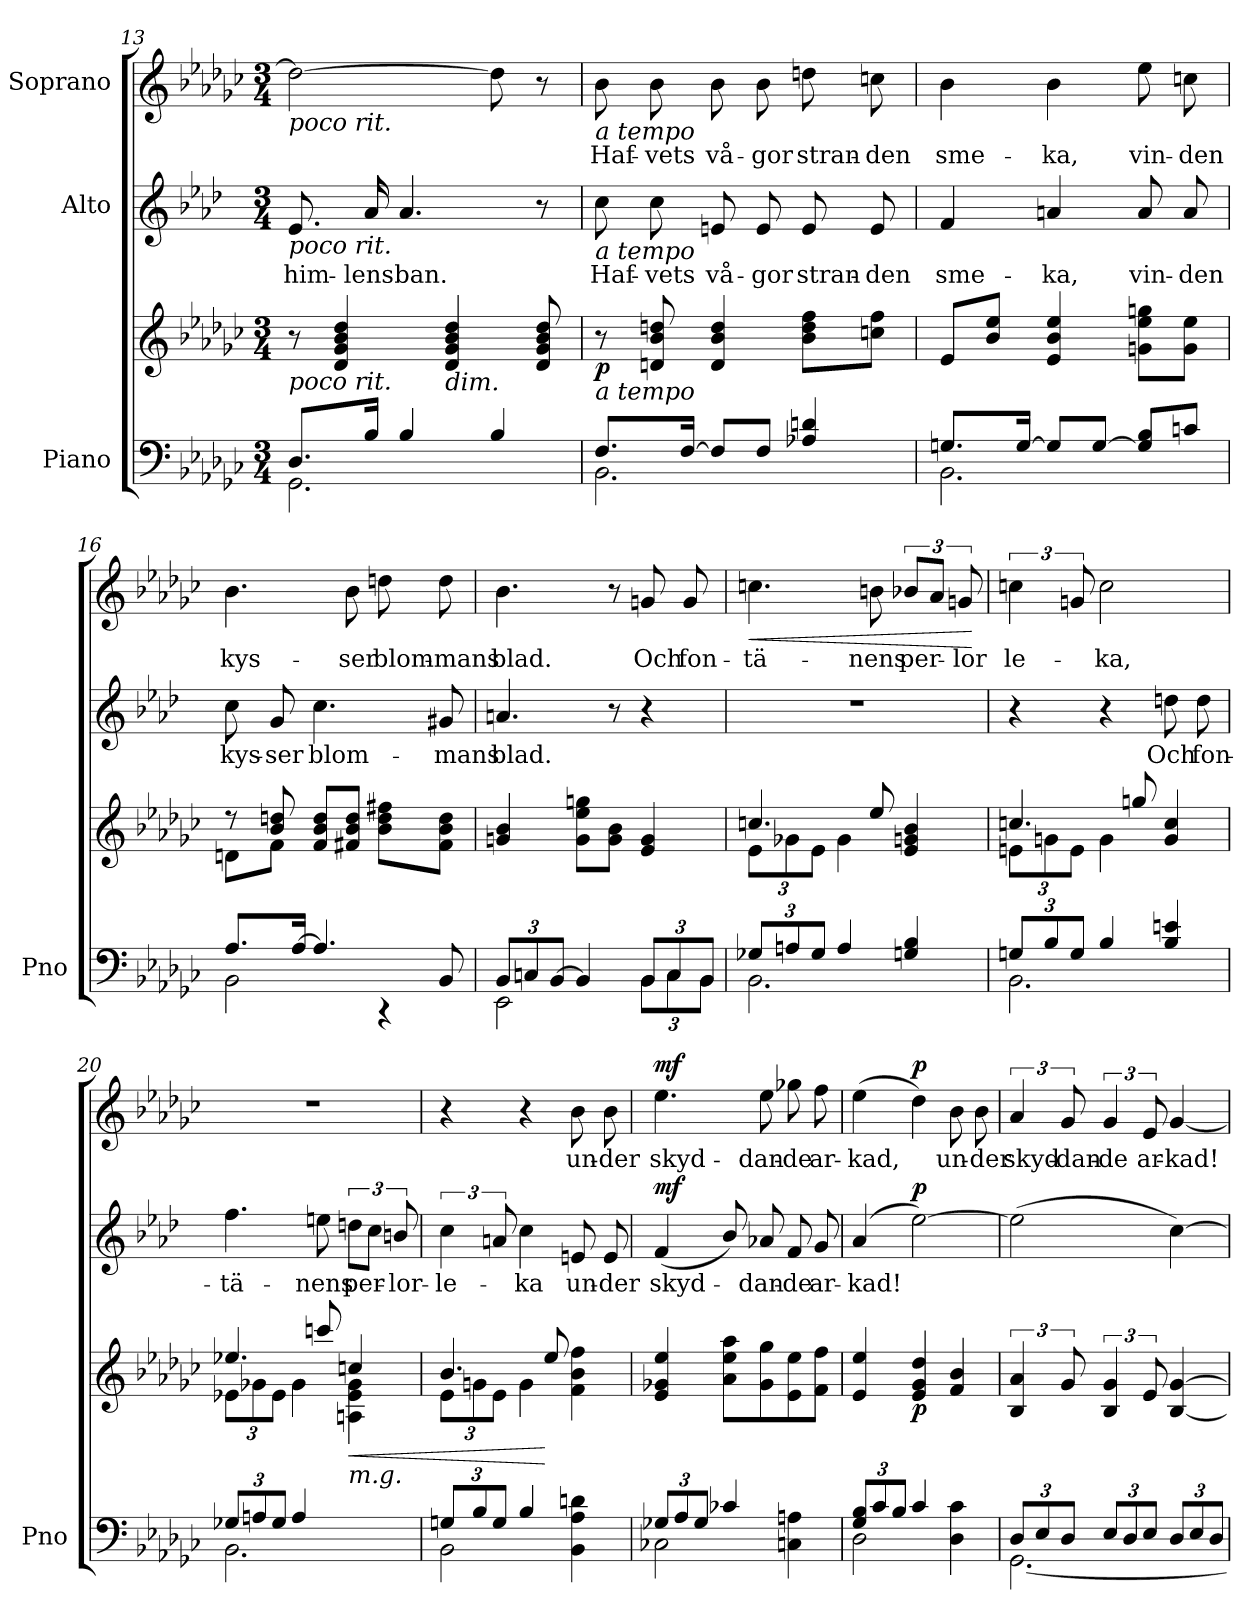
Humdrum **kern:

**kern	**kern	**dynam	**kern	**text	**dynam	**kern	**text	**dynam
*part3	*part3	*part3	*part2	*part2	*part2	*part1	*part1	*part1
*staff4	*staff3	*staff3/4	*staff2	*staff2	*staff2	*staff1	*staff1	*staff1
*I"Piano	*	*	*I"Alto	*	*	*I"Soprano	*	*
*I'Pno	*	*	*	*	*	*	*	*
!!LO:LB:g=z
*clefF4	*clefG2	*	*clefG2	*	*	*clefG2	*	*
*	*	*	*ITrd1c2	*	*	*	*	*
*k[b-e-a-d-g-c-]	*k[b-e-a-d-g-c-]	*	*k[b-e-a-d-g-c-]	*	*	*k[b-e-a-d-g-c-]	*	*
*M3/4	*M3/4	*	*M3/4	*	*	*M3/4	*	*
=13	=13	=13	=13	=13	=13	=13	=13	=13
*^	*	*	*	*	*	*	*	*
!	!	!	!	!	!	!	!LO:TX:b:i:t=poco rit.	!	!
!	!	!	!	!LO:TX:b:i:t=poco rit.	!	!	!	!	!
!	!	!LO:TX:b:i:t=poco rit.	!	!	!	!	!	!	!
!	!	!	!	!	!LO:LY:b	!	!	!	!
8.D-/L	2.GG-\	8r	.	8.d-/	him-	.	2dd-\_	.	.
.	.	4d-/ 4g-/ 4b-/ 4dd-/	.	.	.	.	.	.	.
!	!	!	!	!	!LO:LY:b	!	!	!	!
16B-/Jk	.	.	.	16g-/	-lens	.	.	.	.
!	!	!	!	!	!LO:LY:b	!	!	!	!
4B-/	.	.	.	4.g-/	ban.	.	.	.	.
!	!	!LO:TX:b:i:t=dim.	!	!	!	!	!	!	!
.	.	4d-/ 4g-/ 4b-/ 4dd-/	.	.	.	.	.	.	.
4B-/	.	.	.	.	.	.	8dd-\]	.	.
.	.	8d-/ 8g-/ 8b-/ 8dd-/	.	8r	.	.	8r	.	.
=14	=14	=14	=14	=14	=14	=14	=14	=14	=14
!	!	!	!	!	!	!	!LO:TX:b:i:t=a tempo	!	!
!	!	!	!	!LO:TX:b:i:t=a tempo	!	!	!	!	!
!	!	!LO:TX:b:i:t=a tempo	!	!	!	!	!	!	!
!	!	!	!LO:DY:b	!	!LO:LY:b	!	!	!LO:LY:b	!
8.F/L	2.BB-\	8r	p	8b-\	Haf-	.	8b-\	Haf-	.
!	!	!	!	!	!LO:LY:b	!	!	!LO:LY:b	!
.	.	8dn/ 8b-/ 8ddn/	.	8b-\	-vets	.	8b-\	-vets	.
[16F/Jk	.	.	.	.	.	.	.	.	.
!	!	!	!	!	!LO:LY:b	!	!	!LO:LY:b	!
8F/L]	.	4d/ 4b-/ 4dd/	.	8dn/	vå-	.	8b-\	vå-	.
!	!	!	!	!	!LO:LY:b	!	!	!LO:LY:b	!
8F/J	.	.	.	8d/	-gor	.	8b-\	-gor	.
!	!	!	!	!	!LO:LY:b	!	!	!LO:LY:b	!
4A-X/ 4dn/	.	8b-\ 8dd\ 8ff\L	.	8d/	stran-	.	8ddn\	stran-	.
!	!	!	!	!	!LO:LY:b	!	!	!LO:LY:b	!
.	.	8ccn\ 8ff\J	.	8d/	-den	.	8ccn\	-den	.
=15	=15	=15	=15	=15	=15	=15	=15	=15	=15
!	!	!	!	!	!LO:LY:b	!	!	!LO:LY:b	!
8.Gn/L	2.BB-\	8e-/L	.	4e-/	sme-	.	4b-\	sme-	.
.	.	8b-/ 8ee-/J	.	.	.	.	.	.	.
[16G/Jk	.	.	.	.	.	.	.	.	.
!	!	!	!	!	!LO:LY:b	!	!	!LO:LY:b	!
8G/L]	.	4e-/ 4b-/ 4ee-/	.	4gn/	-ka,	.	4b-\	-ka,	.
[8G/J	.	.	.	.	.	.	.	.	.
!	!	!	!	!	!LO:LY:b	!	!	!LO:LY:b	!
8G/] 8B-/L	.	8gn\ 8ee-\ 8ggn\L	.	8g/	vin-	.	8ee-\	vin-	.
!	!	!	!	!	!LO:LY:b	!	!	!LO:LY:b	!
8cn/J	.	8g\ 8ee-\J	.	8g/	-den	.	8ccn\	-den	.
!!LO:LB:g=z
=16	=16	=16	=16	=16	=16	=16	=16	=16	=16
*	*	*^	*	*	*	*	*	*	*
!	!	!	!	!	!	!LO:LY:b	!	!	!LO:LY:b	!
8.A-/L	2BB-\	8r	8dn\L	.	8b-\	kys-	.	4.b-\	kys-	.
!	!	!	!	!	!	!LO:LY:b	!	!	!	!
.	.	8b-/ 8ddn/	8f\J	.	8f/	-ser	.	.	.	.
[16A-/Jk	.	.	.	.	.	.	.	.	.	.
!	!	!	!	!	!	!LO:LY:b	!	!	!	!
4.A-/]	.	8f/ 8b-/ 8dd/L	4ryy	.	4.b-\	blom-	.	.	.	.
!	!	!	!	!	!	!	!	!	!LO:LY:b	!
.	.	8f#X/ 8b-/ 8dd/J	.	.	.	.	.	8b-\	-ser	.
!	!	!	!	!	!	!	!	!	!LO:LY:b	!
.	4r	8b-\ 8dd\ 8ff#X\L	4ryy	.	.	.	.	8ddn\	blom-	.
!	!	!	!	!	!	!LO:LY:b	!	!	!LO:LY:b	!
8BB-/	.	8f#\ 8b-\ 8dd\J	.	.	8f#X/	-mans	.	8dd\	-mans	.
*	*	*v	*v	*	*	*	*	*	*	*
=17	=17	=17	=17	=17	=17	=17	=17	=17	=17
*Xbrackettup	*	*	*	*	*	*	*	*	*
!	!	!	!	!	!LO:LY:b	!	!	!LO:LY:b	!
12BB-/L	2EE-\	4gn/ 4b-/	.	4.gn/	blad.	.	4.b-\	blad.	.
12Cn/	.	.	.	.	.	.	.	.	.
[12BB-/J	.	.	.	.	.	.	.	.	.
4BB-/]	.	8g\ 8ee-\ 8ggn\L	.	.	.	.	.	.	.
.	.	8g\ 8b-\J	.	8r	.	.	8r	.	.
!	!	!	!	!	!	!	!	!LO:LY:b	!
12BB-/L	12BB-\L	4e-/ 4g/	.	4r	.	.	8gn/	Och	.
12C/	12C\	.	.	.	.	.	.	.	.
!	!	!	!	!	!	!	!	!LO:LY:b	!
.	.	.	.	.	.	.	8g/	fon-	.
12BB-/J	12BB-\J	.	.	.	.	.	.	.	.
=18	=18	=18	=18	=18	=18	=18	=18	=18	=18
*	*	*^	*	*	*	*	*	*	*
*	*	*	*Xbrackettup	*	*	*	*	*	*	*
!	!	!	!	!	!	!	!	!	!LO:LY:b	!LO:HP:b
12G-X/L	2.BB-\	4.ccn/	12e-\L	.	2.r	.	.	4.ccn\	-tä-	<
12An/	.	.	12g-X\	.	.	.	.	.	.	.
12G-/J	.	.	12e-\J	.	.	.	.	.	.	.
4A/	.	.	4g-\	.	.	.	.	.	.	.
!	!	!	!	!	!	!	!	!	!LO:LY:b	!
.	.	8ee-/	.	.	.	.	.	8bn\	-nens	.
!	!	!	!	!	!	!	!	!	!LO:LY:b	!
4Gn/ 4B-/	.	4e-/ 4gn/ 4b-/	4ryy	.	.	.	.	12b-X/L	per-	.
.	.	.	.	.	.	.	.	12a-/J	.	.
!	!	!	!	!	!	!	!	!	!LO:LY:b	!
.	.	.	.	.	.	.	.	12gn/	-lor	.
*v	*v	*	*	*	*	*	*	*	*	*
*	*v	*v	*	*	*	*	*	*	*
.	.	.	.	.	.	.	.	[
!!LO:PB:g=z
=19	=19	=19	=19	=19	=19	=19	=19	=19
*^	*^	*	*	*	*	*	*	*
!	!	!	!	!	!	!	!	!	!LO:LY:b	!
12Gn/L	2.BB-\	4.ccn/	12en\L	.	4r	.	.	6ccn\	le-	.
12B-/	.	.	12gn\	.	.	.	.	.	.	.
12G/J	.	.	12e\J	.	.	.	.	12gn/	.	.
!	!	!	!	!	!	!	!	!	!LO:LY:b	!
4B-/	.	.	4g\	.	4r	.	.	2cc\	-ka,	.
.	.	8ggn/	.	.	.	.	.	.	.	.
!	!	!	!	!	!	!LO:LY:b	!	!	!	!
4B-/ 4en/	.	4g/ 4cc/	4ryy	.	8ccn\	Och	.	.	.	.
!	!	!	!	!	!	!LO:LY:b	!	!	!	!
.	.	.	.	.	8cc\	fon-	.	.	.	.
=20	=20	=20	=20	=20	=20	=20	=20	=20	=20	=20
!	!	!	!	!	!	!LO:LY:b	!	!	!	!
12G-X/L	2.BB-\	4.ee-X/	12e-X\L	.	4.ee-\	-tä-	.	2.r	.	.
12An/	.	.	12g-X\	.	.	.	.	.	.	.
12G-/J	.	.	12e-\J	.	.	.	.	.	.	.
4A/	.	.	4g-\	.	.	.	.	.	.	.
!	!	!	!	!	!	!LO:LY:b	!	!	!	!
.	.	8cccn/	.	.	8ddn\	-nens	.	.	.	.
!	!	!LO:TX:b:i:t=m.g.	!	!	!	!	!	!	!	!
!	!	!	!	!LO:HP:b	!	!LO:LY:b	!	!	!	!
4ryy	.	4ccn/	4An\ 4e-\ 4g-\	<	12ccn\L	per-	.	.	.	.
.	.	.	.	.	12b-\J	.	.	.	.	.
!	!	!	!	!	!	!LO:LY:b	!	!	!	!
.	.	.	.	.	12an/	-lor-	.	.	.	.
=21	=21	=21	=21	=21	=21	=21	=21	=21	=21	=21
!	!	!	!	!	!	!LO:LY:b	!	!	!	!
12Gn/L	2BB-\	4.b-/	12e-\L	.	6b-\	-le-	.	4r	.	.
12B-/	.	.	12gn\	.	.	.	.	.	.	.
12G/J	.	.	12e-\J	.	12gn/	.	.	.	.	.
!	!	!	!	!	!	!LO:LY:b	!	!	!	!
4B-/	.	.	4g\	.	4b-\	-ka	.	4r	.	.
.	.	8ee-/	.	[	.	.	.	.	.	.
!	!	!	!	!	!	!LO:LY:b	!	!	!LO:LY:b	!
4ryy	4BB-\ 4A-\ 4dn\	4ryy	4f\ 4b-\ 4ff\	.	8dn/	un-	.	8b-\	un-	.
!	!	!	!	!	!	!LO:LY:b	!	!	!LO:LY:b	!
.	.	.	.	.	8d/	-der	.	8b-\	-der	.
*	*	*v	*v	*	*	*	*	*	*	*
!!LO:LB:g=z
=22	=22	=22	=22	=22	=22	=22	=22	=22	=22
!	!	!	!	!	!LO:LY:b	!LO:DY:a	!	!LO:LY:b	!LO:DY:a
12G-X/L	2C-X\	4e-/ 4g-X/ 4ee-/	.	(4e-/	skyd-	mf	4.ee-\	skyd-	mf
12A-/	.	.	.	.	.	.	.	.	.
12G-/J	.	.	.	.	.	.	.	.	.
4c-X/	.	8a-\ 8ee-\ 8aa-\L	.	8a-/)	.	.	.	.	.
!	!	!	!	!	!LO:LY:b	!	!	!LO:LY:b	!
.	.	8g-\ 8gg-\	.	8g-X/	-dan-	.	8ee-\	-dan-	.
!	!	!	!	!	!LO:LY:b	!	!	!LO:LY:b	!
4ryy	4Cn\ 4An\	8e-\ 8ee-\	.	8e-/	-de	.	8gg-X\	-de	.
!	!	!	!	!	!LO:LY:b	!	!	!LO:LY:b	!
.	.	8f\ 8ff\J	.	8f/	ar-	.	8ff\	ar-	.
=23	=23	=23	=23	=23	=23	=23	=23	=23	=23
!	!	!	!	!	!LO:LY:b	!	!	!LO:LY:b	!
12G-/ 12B-/L	2D-\	4e-/ 4ee-/	.	(4g-/	-kad!	.	(4ee-\	-kad,	.
12c-/	.	.	.	.	.	.	.	.	.
12B-/J	.	.	.	.	.	.	.	.	.
!	!	!	!LO:DY:b	!	!	!LO:DY:a	!	!	!LO:DY:a
4c-/	.	4e-/ 4g-/ 4dd-/	p	[2dd-\)	.	p	4dd-\)	.	p
!	!	!	!	!	!	!	!	!LO:LY:b	!
4ryy	4D-\ 4c-\	4f/ 4b-/	.	.	.	.	8b-\	un-	.
!	!	!	!	!	!	!	!	!LO:LY:b	!
.	.	.	.	.	.	.	8b-\	-der	.
=24	=24	=24	=24	=24	=24	=24	=24	=24	=24
*	*	*brackettup	*	*	*	*	*	*	*
!	!	!	!	!	!	!	!	!LO:LY:b	!
12D-/L	[2.GG-\	6B-/ 6a-/	.	(2dd-\]	.	.	6a-/	skyd-	.
12E-/	.	.	.	.	.	.	.	.	.
!	!	!	!	!	!	!	!	!LO:LY:b	!
12D-/J	.	12g-/	.	.	.	.	12g-/	-dan-	.
!	!	!	!	!	!	!	!	!LO:LY:b	!
12E-/L	.	6B-/ 6g-/	.	.	.	.	6g-/	-de	.
12D-/	.	.	.	.	.	.	.	.	.
!	!	!	!	!	!	!	!	!LO:LY:b	!
12E-/J	.	12e-/	.	.	.	.	12e-/	ar-	.
!	!	!	!	!	!	!	!	!LO:LY:b	!
12D-/L	.	[<4B-/ [4g-/	.	[4b-\)	.	.	[4g-/	-kad!	.
12E-/	.	.	.	.	.	.	.	.	.
12D-/J	.	.	.	.	.	.	.	.	.
*v	*v	*	*	*	*	*	*	*	*
=	=	=	=	=	=	=	=	=
*-	*-	*-	*-	*-	*-	*-	*-	*-
